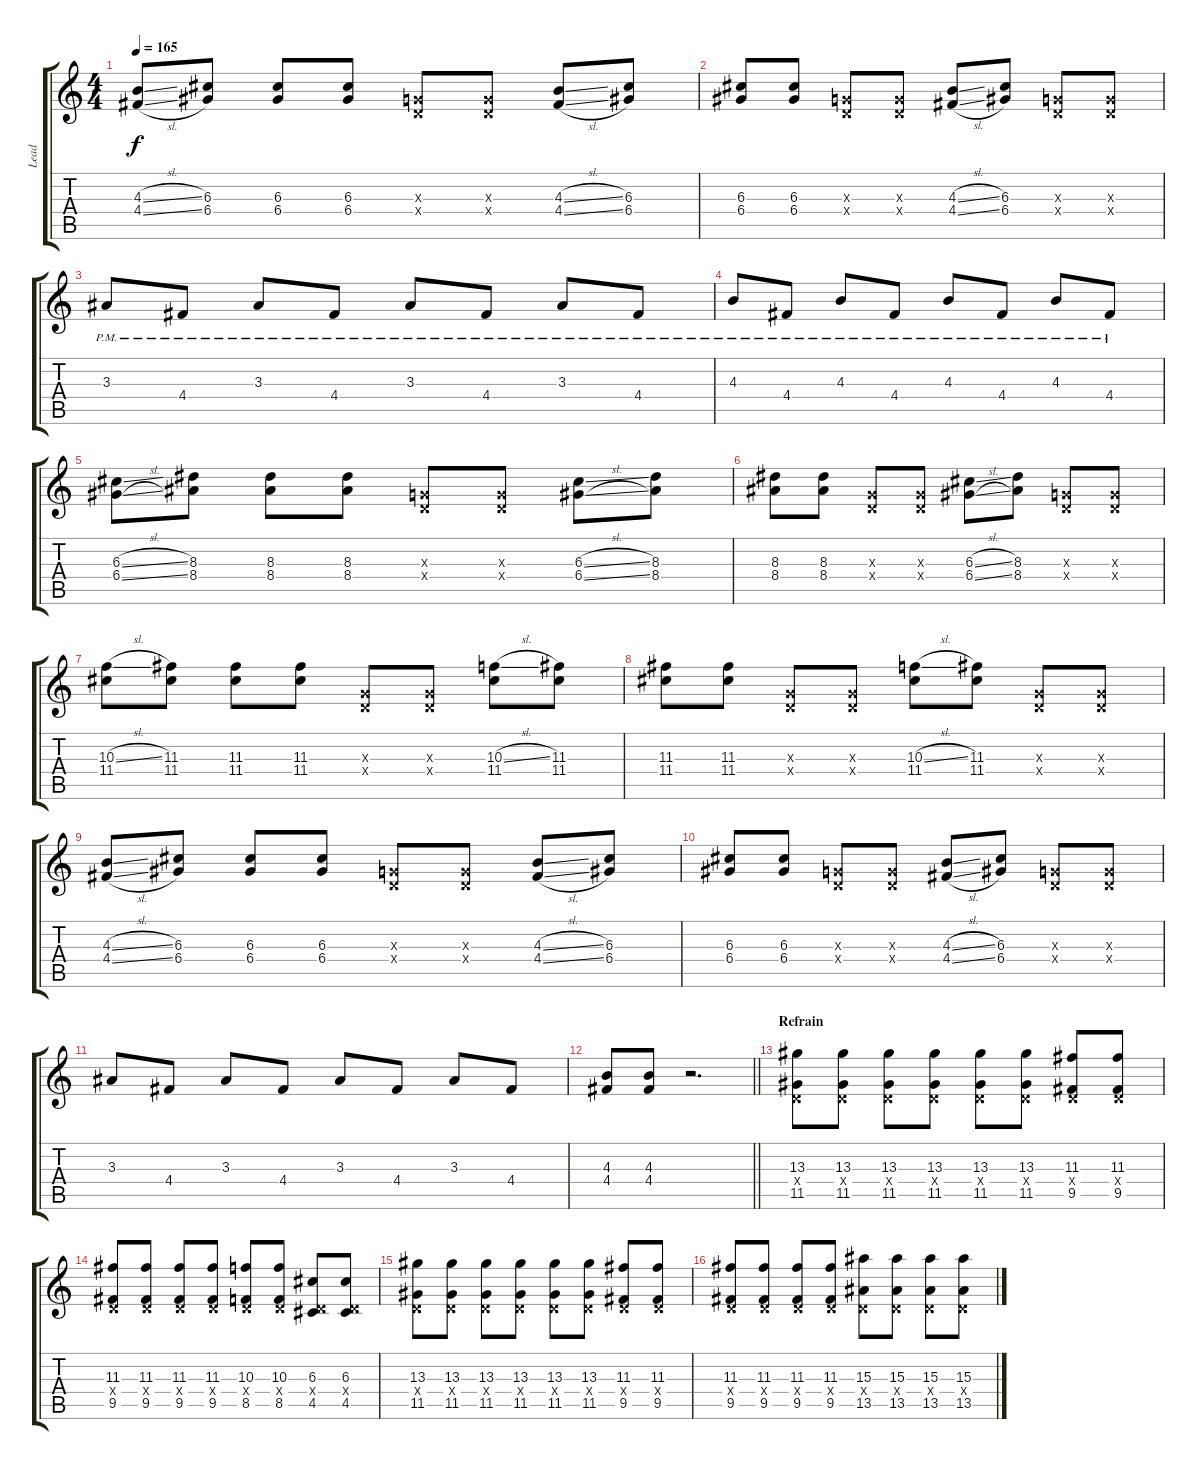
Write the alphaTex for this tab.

\track ("Lead" "Lead") {instrument overdrivenguitar}
\staff {score tabs}
\tuning (E4 B3 G3 D3 A2 E2) {hide}
\ts (4 4)
\tempo 165
\clef g2
\ks c
(4.3{sl} 4.4{sl}).8{dy f} (6.3 6.4).8 (6.3 6.4).8 (6.3 6.4).8 (0.3{x} 0.4{x}).8 (0.3{x} 0.4{x}).8 (4.3{sl} 4.4{sl}).8 (6.3 6.4).8 |
(6.3 6.4).8 (6.3 6.4).8 (0.3{x} 0.4{x}).8 (0.3{x} 0.4{x}).8 (4.3{sl} 4.4{sl}).8 (6.3 6.4).8 (0.3{x} 0.4{x}).8 (0.3{x} 0.4{x}).8 |
3.3{pm}.8 4.4{pm}.8 3.3{pm}.8 4.4{pm}.8 3.3{pm}.8 4.4{pm}.8 3.3{pm}.8 4.4{pm}.8 |
4.3{pm}.8 4.4{pm}.8 4.3{pm}.8 4.4{pm}.8 4.3{pm}.8 4.4{pm}.8 4.3{pm}.8 4.4{pm}.8 |
(6.3{sl} 6.4{sl}).8 (8.3 8.4).8 (8.3 8.4).8 (8.3 8.4).8 (0.3{x} 0.4{x}).8 (0.3{x} 0.4{x}).8 (6.3{sl} 6.4{sl}).8 (8.3 8.4).8 |
(8.3 8.4).8 (8.3 8.4).8 (0.3{x} 0.4{x}).8 (0.3{x} 0.4{x}).8 (6.3{sl} 6.4{sl}).8 (8.3 8.4).8 (0.3{x} 0.4{x}).8 (0.3{x} 0.4{x}).8 |
(10.3{sl} 11.4).8 (11.3 11.4).8 (11.3 11.4).8 (11.3 11.4).8 (0.3{x} 0.4{x}).8 (0.3{x} 0.4{x}).8 (10.3{sl} 11.4).8 (11.3 11.4).8 |
(11.3 11.4).8 (11.3 11.4).8 (0.3{x} 0.4{x}).8 (0.3{x} 0.4{x}).8 (10.3{sl} 11.4).8 (11.3 11.4).8 (0.3{x} 0.4{x}).8 (0.3{x} 0.4{x}).8 |
(4.3{sl} 4.4{sl}).8 (6.3 6.4).8 (6.3 6.4).8 (6.3 6.4).8 (0.3{x} 0.4{x}).8 (0.3{x} 0.4{x}).8 (4.3{sl} 4.4{sl}).8 (6.3 6.4).8 |
(6.3 6.4).8 (6.3 6.4).8 (0.3{x} 0.4{x}).8 (0.3{x} 0.4{x}).8 (4.3{sl} 4.4{sl}).8 (6.3 6.4).8 (0.3{x} 0.4{x}).8 (0.3{x} 0.4{x}).8 |
3.3.8 4.4.8 3.3.8 4.4.8 3.3.8 4.4.8 3.3.8 4.4.8 |
\barLineRight lightlight
(4.3 4.4).8 (4.3 4.4).8 r.2{d} |
\section ("" "Refrain")
(13.3 0.4{x} 11.5).8{instrument overdrivenguitar} (13.3 0.4{x} 11.5).8 (13.3 0.4{x} 11.5).8 (13.3 0.4{x} 11.5).8 (13.3 0.4{x} 11.5).8 (13.3 0.4{x} 11.5).8 (11.3 0.4{x} 9.5).8 (11.3 0.4{x} 9.5).8 |
(11.3 0.4{x} 9.5).8 (11.3 0.4{x} 9.5).8 (11.3 0.4{x} 9.5).8 (11.3 0.4{x} 9.5).8 (10.3 0.4{x} 8.5).8 (10.3 0.4{x} 8.5).8 (6.3 0.4{x} 4.5).8 (6.3 0.4{x} 4.5).8 |
(13.3 0.4{x} 11.5).8 (13.3 0.4{x} 11.5).8 (13.3 0.4{x} 11.5).8 (13.3 0.4{x} 11.5).8 (13.3 0.4{x} 11.5).8 (13.3 0.4{x} 11.5).8 (11.3 0.4{x} 9.5).8 (11.3 0.4{x} 9.5).8 |
(11.3 0.4{x} 9.5).8 (11.3 0.4{x} 9.5).8 (11.3 0.4{x} 9.5).8 (11.3 0.4{x} 9.5).8 (15.3 0.4{x} 13.5).8 (15.3 0.4{x} 13.5).8 (15.3 0.4{x} 13.5).8 (15.3 0.4{x} 13.5).8
